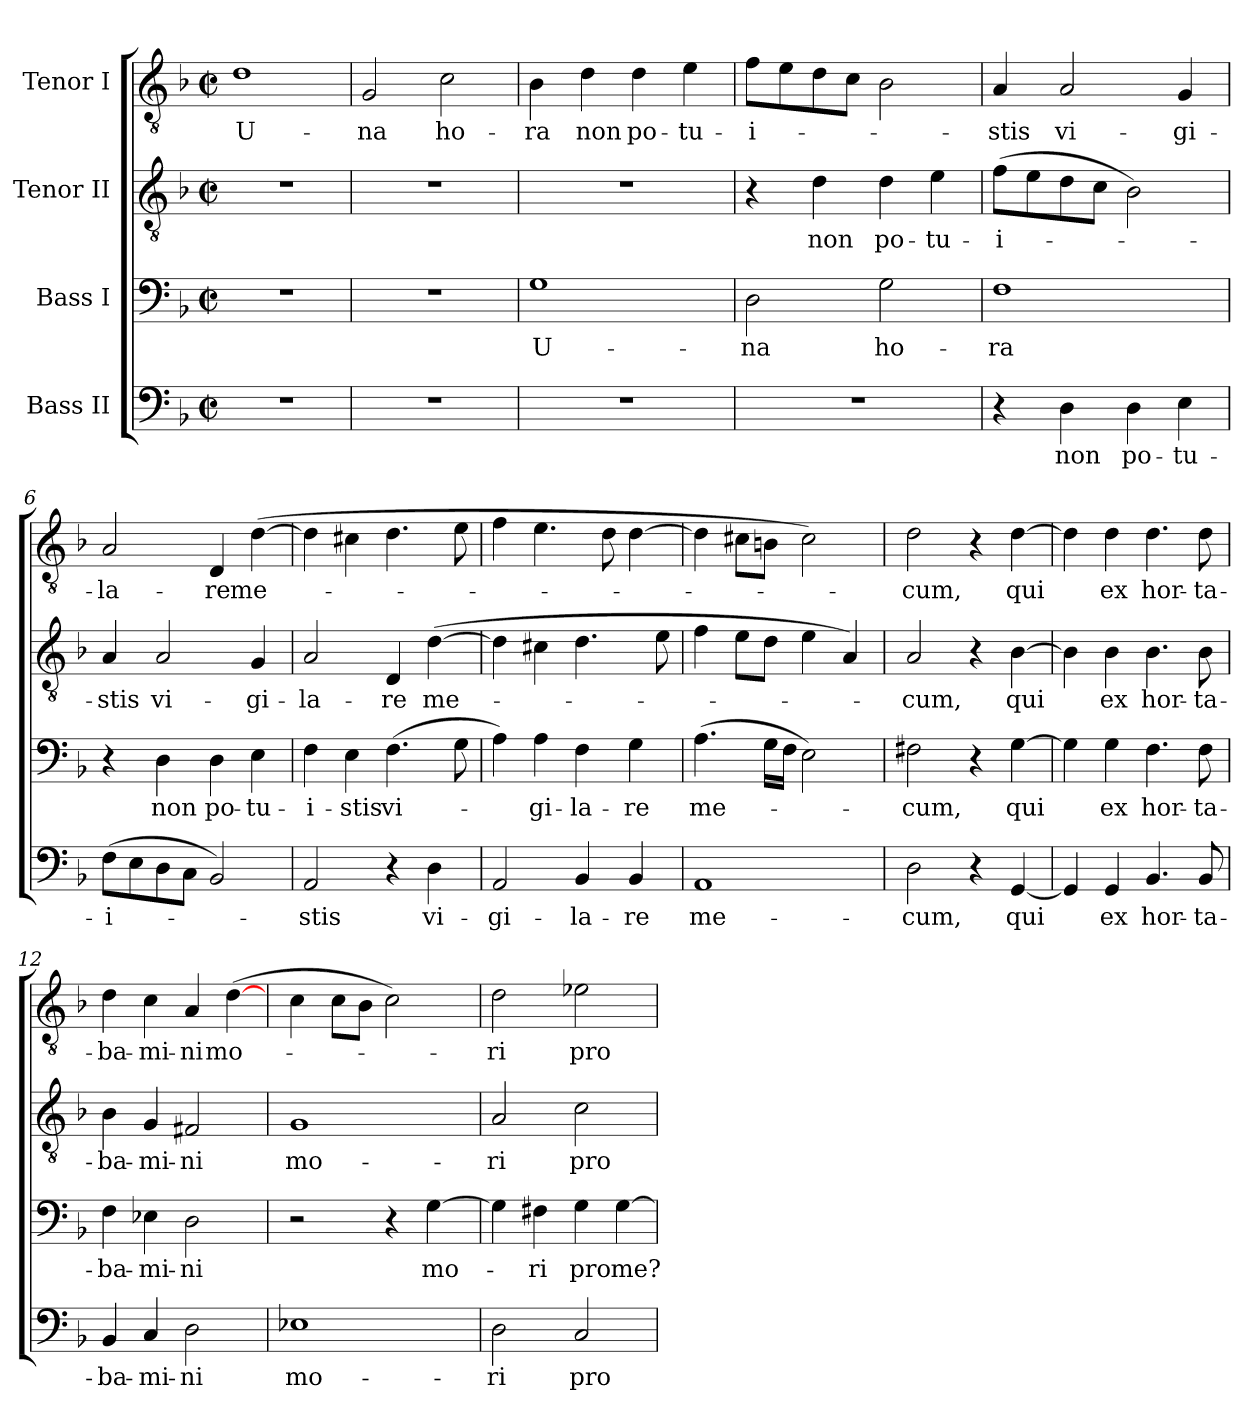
**kern	**text	**kern	**text	**kern	**text	**kern	**text
*part4	*part4	*part3	*part3	*part2	*part2	*part1	*part1
*staff4	*staff4	*staff3	*staff3	*staff2	*staff2	*staff1	*staff1
*I"Bass II	*	*I"Bass I	*	*I"Tenor II	*	*I"Tenor I	*
*clefF4	*	*clefF4	*	*clefGv2	*	*clefGv2	*
*k[b-]	*	*k[b-]	*	*k[b-]	*	*k[b-]	*
*F:	*	*F:	*	*F:	*	*F:	*
*M2/2	*	*M2/2	*	*M2/2	*	*M2/2	*
*met(c|)	*	*met(c|)	*	*met(c|)	*	*met(c|)	*
=1	=1	=1	=1	=1	=1	=1	=1
1r	.	1r	.	1r	.	1d	U-
=2	=2	=2	=2	=2	=2	=2	=2
1r	.	1r	.	1r	.	2G/	-na
.	.	.	.	.	.	2c\	ho-
=3	=3	=3	=3	=3	=3	=3	=3
1r	.	1G	U-	1r	.	4B-\	-ra
.	.	.	.	.	.	4d\	non
.	.	.	.	.	.	4d\	po-
.	.	.	.	.	.	4e\	-tu-
=4	=4	=4	=4	=4	=4	=4	=4
1r	.	2D\	-na	4r	.	8f\L	-i-
.	.	.	.	.	.	8e\	.
.	.	.	.	4d\	non	8d\	.
.	.	.	.	.	.	8c\J	.
.	.	2G\	ho-	4d\	po-	2B-\	.
.	.	.	.	4e\	-tu-	.	.
=5	=5	=5	=5	=5	=5	=5	=5
4r	.	1F	-ra	(8f\L	-i-	4A/	-stis
.	.	.	.	8e\	.	.	.
4D\	non	.	.	8d\	.	2A/	vi-
.	.	.	.	8c\J	.	.	.
4D\	po-	.	.	2B-\)	.	.	.
4E\	-tu-	.	.	.	.	4G/	-gi-
!!LO:LB:g=z
=6	=6	=6	=6	=6	=6	=6	=6
(8F\L	-i-	4r	.	4A/	-stis	2A/	-la-
8E\	.	.	.	.	.	.	.
8D\	.	4D\	non	2A/	vi-	.	.
8C\J	.	.	.	.	.	.	.
2BB-/)	.	4D\	po-	.	.	4D/	-re
.	.	4E\	-tu-	4G/	-gi-	([4d\	me-
=7	=7	=7	=7	=7	=7	=7	=7
2AA/	-stis	4F\	-i-	2A/	-la-	4d\]	.
.	.	4E\	-stis	.	.	4c#X\	.
4r	.	(4.F\	vi-	4D/	-re	4.d\	.
4D\	vi-	.	.	([4d\	me-	.	.
.	.	8G\	.	.	.	8e\	.
=8	=8	=8	=8	=8	=8	=8	=8
2AA/	-gi-	4A\)	.	4d\]	.	4f\	.
.	.	4A\	-gi-	4c#X\	.	4.e\	.
4BB-/	-la-	4F\	-la-	4.d\	.	.	.
.	.	.	.	.	.	8d\	.
4BB-/	-re	4G\	-re	.	.	[4d\	.
.	.	.	.	8e\	.	.	.
=9	=9	=9	=9	=9	=9	=9	=9
1AA	me-	(4.A\	me-	4f\	.	4d\]	.
.	.	.	.	8e\L	.	8c#X\L	.
.	.	16G\LL	.	8d\J	.	8Bn\J	.
.	.	16F\JJ	.	.	.	.	.
.	.	2E\)	.	4e\	.	2c#\)	.
.	.	.	.	4A/)	.	.	.
=10	=10	=10	=10	=10	=10	=10	=10
2D\	cum,	2F#X\	cum,	2A/	cum,	2d\	-cum,
4r	.	4r	.	4r	.	4r	.
[4GG/	qui	[4G\	qui	[4B-\	qui	[4d\	qui
!!LO:PB:g=z
=11	=11	=11	=11	=11	=11	=11	=11
4GG/]	.	4G\]	.	4B-\]	.	4d\]	.
4GG/	ex	4G\	ex	4B-\	ex	4d\	ex
4.BB-/	hor-	4.F\	hor-	4.B-\	hor-	4.d\	hor-
8BB-/	-ta-	8F\	-ta-	8B-\	-ta-	8d\	-ta-
=12	=12	=12	=12	=12	=12	=12	=12
4BB-/	-ba-	4F\	-ba-	4B-\	-ba-	4d\	-ba-
4C/	-mi-	4E-X\	-mi-	4G/	-mi-	4c\	-mi-
2D\	-ni	2D\	-ni	2F#X/	-ni	4A/	-ni
.	.	.	.	.	.	([4d\	mo-
=13	=13	=13	=13	=13	=13	=13	=13
1E-X	mo-	2r	.	1G	mo-	4c\	.
.	.	.	.	.	.	8c\L	.
.	.	.	.	.	.	8B-\J	.
.	.	4r	.	.	.	2c\)	.
.	.	[4G\	mo-	.	.	.	.
=14	=14	=14	=14	=14	=14	=14	=14
2D\	-ri	4G\]	.	2A/	-ri	2d\	-ri
.	.	4F#X\	-ri	.	.	.	.
2C/	pro	4G\	pro	2c\	pro	2e-X\	pro
.	.	[4G\	me?	.	.	.	.
=	=	=	=	=	=	=	=
*-	*-	*-	*-	*-	*-	*-	*-
